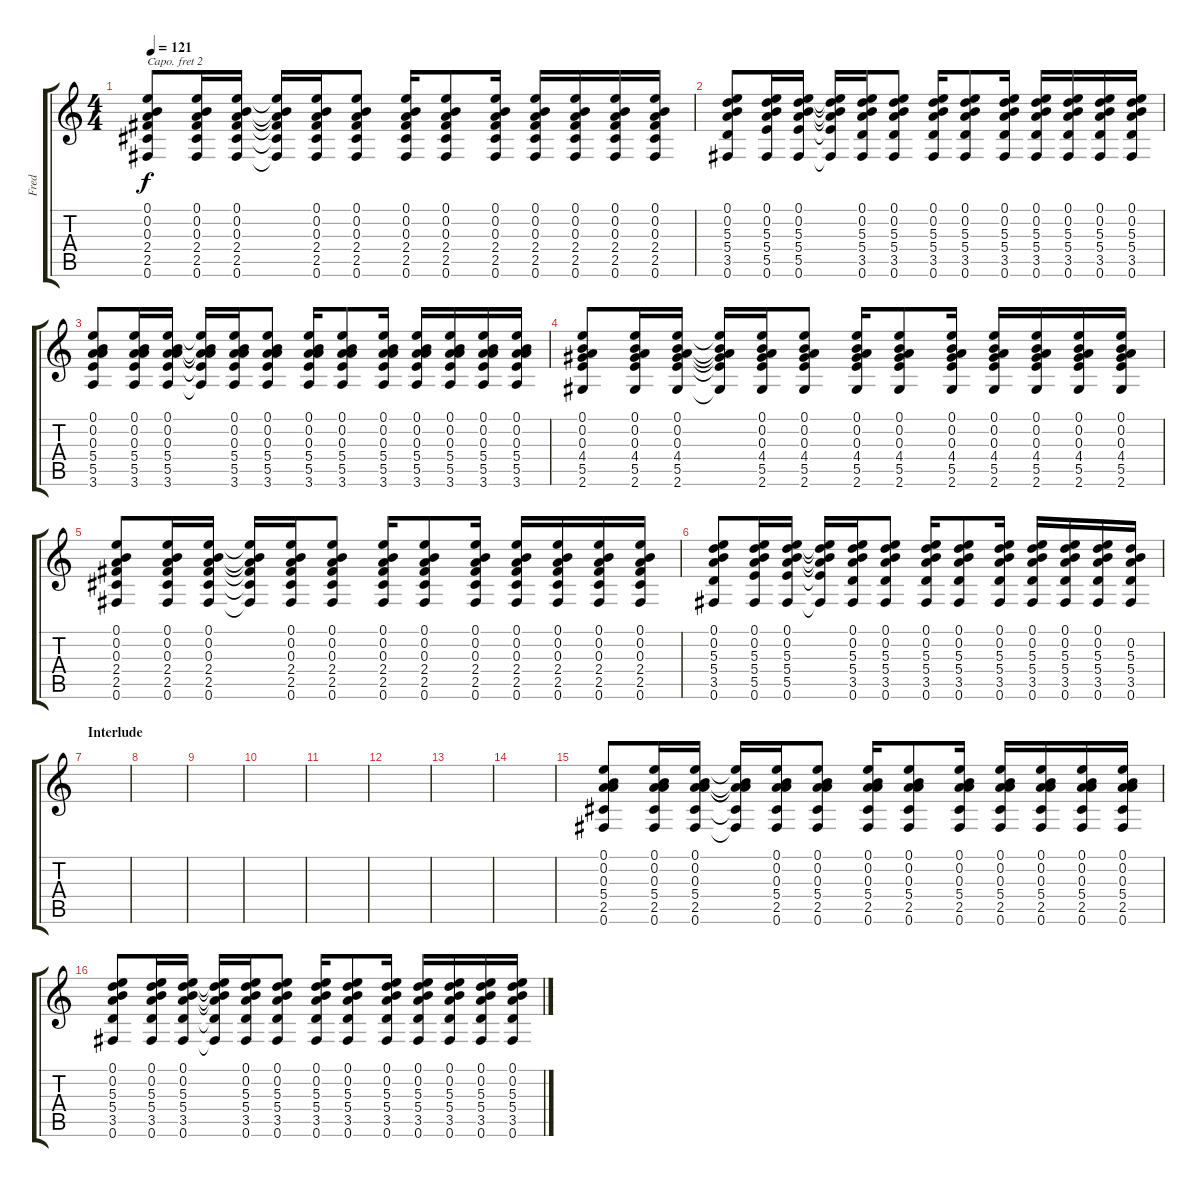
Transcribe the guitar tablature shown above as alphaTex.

\track ("Fred" "Fred") {instrument acousticguitarsteel}
\staff {score tabs}
\capo 2
\tuning (D4 A3 G3 D3 A2 E2) {hide}
\ts (4 4)
\tempo 121
\clef g2
\ks c
(0.1 0.2 0.3 2.4 2.5 0.6).8{dy f} (0.1 0.2 0.3 2.4 2.5 0.6).16 (0.1 0.2 0.3 2.4 2.5 0.6).16 (0.1{t} 0.2{t} 0.3{t} 2.4{t} 2.5{t} 0.6{t}).16 (0.1 0.2 0.3 2.4 2.5 0.6).16 (0.1 0.2 0.3 2.4 2.5 0.6).8 (0.1 0.2 0.3 2.4 2.5 0.6).16 (0.1 0.2 0.3 2.4 2.5 0.6).8 (0.1 0.2 0.3 2.4 2.5 0.6).16 (0.1 0.2 0.3 2.4 2.5 0.6).16 (0.1 0.2 0.3 2.4 2.5 0.6).16 (0.1 0.2 0.3 2.4 2.5 0.6).16 (0.1 0.2 0.3 2.4 2.5 0.6).16 |
(0.1 0.2 5.3 5.4 3.5 0.6).8 (0.1 0.2 5.3 5.4 5.5 0.6).16 (0.1 0.2 5.3 5.4 5.5 0.6).16 (0.1{t} 0.2{t} 5.3{t} 5.4{t} 5.5{t} 0.6{t}).16 (0.1 0.2 5.3 5.4 3.5 0.6).16 (0.1 0.2 5.3 5.4 3.5 0.6).8 (0.1 0.2 5.3 5.4 3.5 0.6).16 (0.1 0.2 5.3 5.4 3.5 0.6).8 (0.1 0.2 5.3 5.4 3.5 0.6).16 (0.1 0.2 5.3 5.4 3.5 0.6).16 (0.1 0.2 5.3 5.4 3.5 0.6).16 (0.1 0.2 5.3 5.4 3.5 0.6).16 (0.1 0.2 5.3 5.4 3.5 0.6).16 |
(0.1 0.2 0.3 5.4 5.5 3.6).8 (0.1 0.2 0.3 5.4 5.5 3.6).16 (0.1 0.2 0.3 5.4 5.5 3.6).16 (0.1{t} 0.2{t} 0.3{t} 5.4{t} 5.5{t} 3.6{t}).16 (0.1 0.2 0.3 5.4 5.5 3.6).16 (0.1 0.2 0.3 5.4 5.5 3.6).8 (0.1 0.2 0.3 5.4 5.5 3.6).16 (0.1 0.2 0.3 5.4 5.5 3.6).8 (0.1 0.2 0.3 5.4 5.5 3.6).16 (0.1 0.2 0.3 5.4 5.5 3.6).16 (0.1 0.2 0.3 5.4 5.5 3.6).16 (0.1 0.2 0.3 5.4 5.5 3.6).16 (0.1 0.2 0.3 5.4 5.5 3.6).16 |
(0.1 0.2 0.3 4.4 5.5 2.6).8 (0.1 0.2 0.3 4.4 5.5 2.6).16 (0.1 0.2 0.3 4.4 5.5 2.6).16 (0.1{t} 0.2{t} 0.3{t} 4.4{t} 5.5{t} 2.6{t}).16 (0.1 0.2 0.3 4.4 5.5 2.6).16 (0.1 0.2 0.3 4.4 5.5 2.6).8 (0.1 0.2 0.3 4.4 5.5 2.6).16 (0.1 0.2 0.3 4.4 5.5 2.6).8 (0.1 0.2 0.3 4.4 5.5 2.6).16 (0.1 0.2 0.3 4.4 5.5 2.6).16 (0.1 0.2 0.3 4.4 5.5 2.6).16 (0.1 0.2 0.3 4.4 5.5 2.6).16 (0.1 0.2 0.3 4.4 5.5 2.6).16 |
(0.1 0.2 0.3 2.4 2.5 0.6).8 (0.1 0.2 0.3 2.4 2.5 0.6).16 (0.1 0.2 0.3 2.4 2.5 0.6).16 (0.1{t} 0.2{t} 0.3{t} 2.4{t} 2.5{t} 0.6{t}).16 (0.1 0.2 0.3 2.4 2.5 0.6).16 (0.1 0.2 0.3 2.4 2.5 0.6).8 (0.1 0.2 0.3 2.4 2.5 0.6).16 (0.1 0.2 0.3 2.4 2.5 0.6).8 (0.1 0.2 0.3 2.4 2.5 0.6).16 (0.1 0.2 0.3 2.4 2.5 0.6).16 (0.1 0.2 0.3 2.4 2.5 0.6).16 (0.1 0.2 0.3 2.4 2.5 0.6).16 (0.1 0.2 0.3 2.4 2.5 0.6).16 |
(0.1 0.2 5.3 5.4 3.5 0.6).8 (0.1 0.2 5.3 5.4 5.5 0.6).16 (0.1 0.2 5.3 5.4 5.5 0.6).16 (0.1{t} 0.2{t} 5.3{t} 5.4{t} 5.5{t} 0.6{t}).16 (0.1 0.2 5.3 5.4 3.5 0.6).16 (0.1 0.2 5.3 5.4 3.5 0.6).8 (0.1 0.2 5.3 5.4 3.5 0.6).16 (0.1 0.2 5.3 5.4 3.5 0.6).8 (0.1 0.2 5.3 5.4 3.5 0.6).16 (0.1 0.2 5.3 5.4 3.5 0.6).16 (0.1 0.2 5.3 5.4 3.5 0.6).16 (0.1 0.2 5.3 5.4 3.5 0.6).16 (0.2 5.3 5.4 3.5 0.6).16 |
\section ("" "Interlude")
|
|
|
|
|
|
|
|
(0.1 0.2 0.3 5.4 2.5 0.6).8 (0.1 0.2 0.3 5.4 2.5 0.6).16 (0.1 0.2 0.3 5.4 2.5 0.6).16 (0.1{t} 0.2{t} 0.3{t} 5.4{t} 2.5{t} 0.6{t}).16 (0.1 0.2 0.3 5.4 2.5 0.6).16 (0.1 0.2 0.3 5.4 2.5 0.6).8 (0.1 0.2 0.3 5.4 2.5 0.6).16 (0.1 0.2 0.3 5.4 2.5 0.6).8 (0.1 0.2 0.3 5.4 2.5 0.6).16 (0.1 0.2 0.3 5.4 2.5 0.6).16 (0.1 0.2 0.3 5.4 2.5 0.6).16 (0.1 0.2 0.3 5.4 2.5 0.6).16 (0.1 0.2 0.3 5.4 2.5 0.6).16 |
(0.1 0.2 5.3 5.4 3.5 0.6).8 (0.1 0.2 5.3 5.4 3.5 0.6).16 (0.1 0.2 5.3 5.4 3.5 0.6).16 (0.1{t} 0.2{t} 5.3{t} 5.4{t} 3.5{t} 0.6{t}).16 (0.1 0.2 5.3 5.4 3.5 0.6).16 (0.1 0.2 5.3 5.4 3.5 0.6).8 (0.1 0.2 5.3 5.4 3.5 0.6).16 (0.1 0.2 5.3 5.4 3.5 0.6).8 (0.1 0.2 5.3 5.4 3.5 0.6).16 (0.1 0.2 5.3 5.4 3.5 0.6).16 (0.1 0.2 5.3 5.4 3.5 0.6).16 (0.1 0.2 5.3 5.4 3.5 0.6).16 (0.1 0.2 5.3 5.4 3.5 0.6).16
